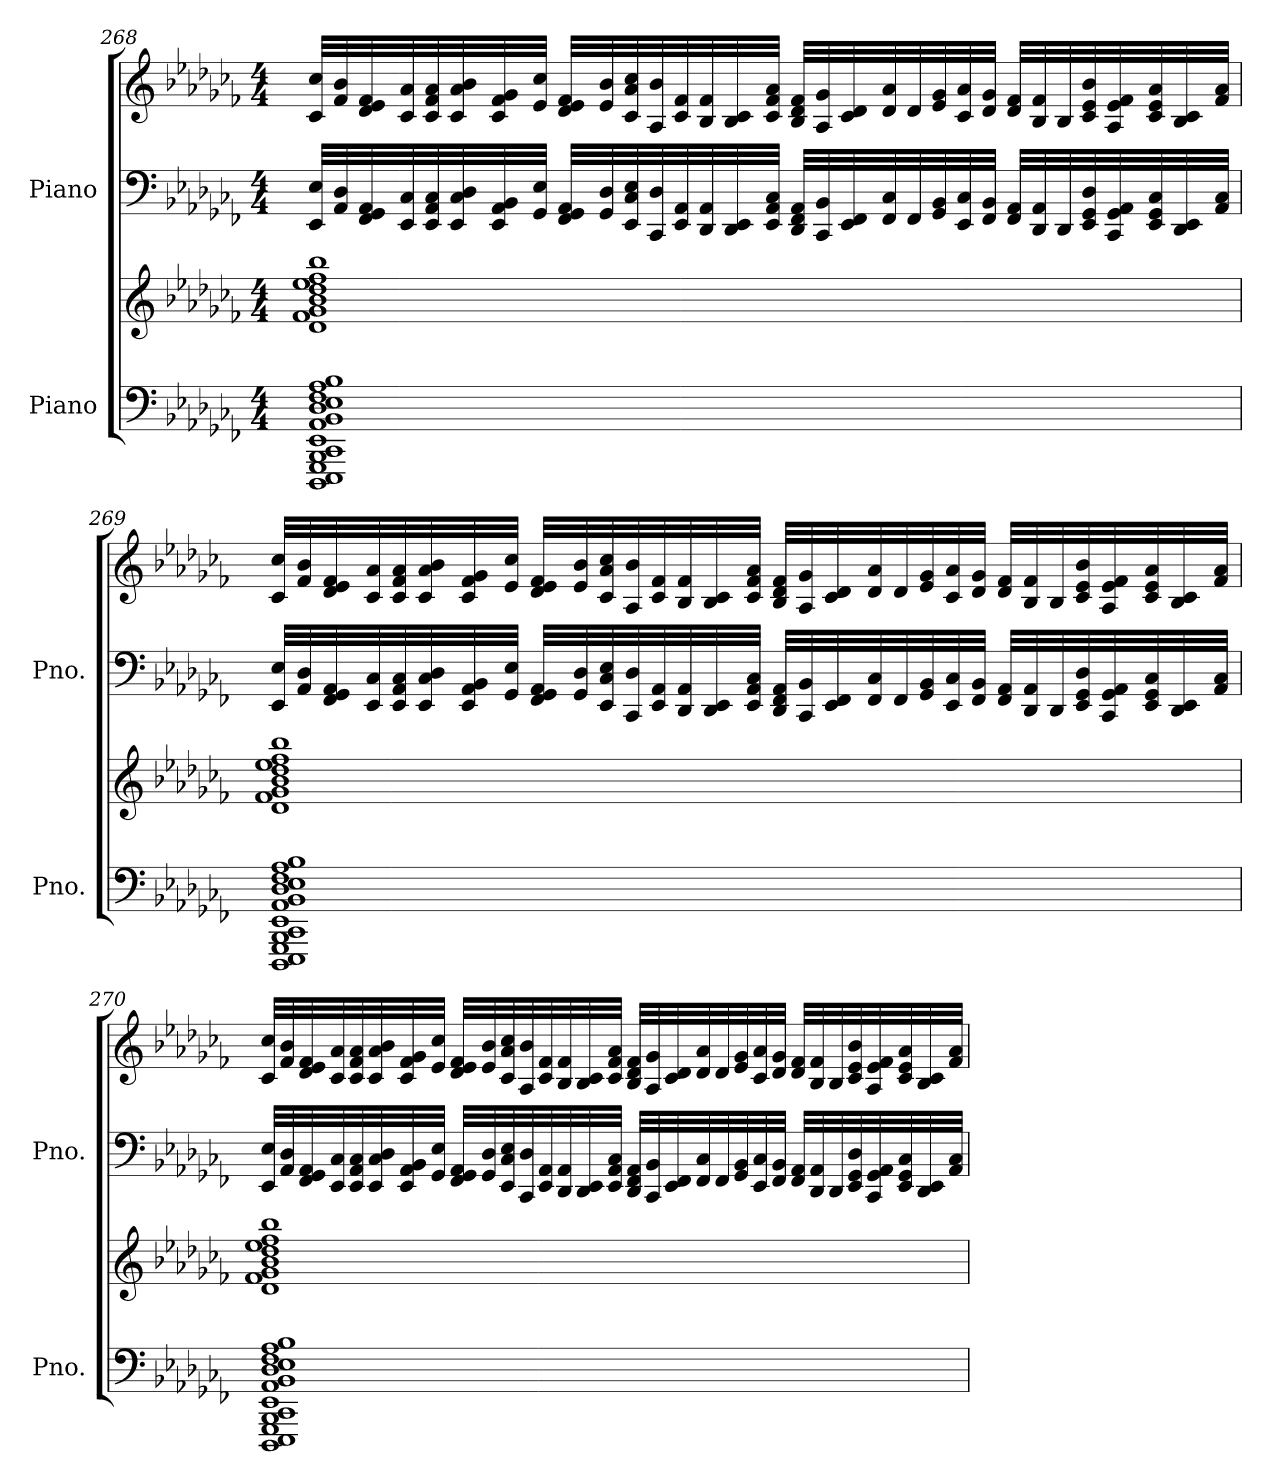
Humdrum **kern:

**kern	**kern	**kern	**kern
*part2	*part2	*part1	*part1
*staff4	*staff3	*staff2	*staff1
*I"Piano	*	*I"Piano	*
*I'Pno.	*	*I'Pno.	*
!!LO:LB:g=z
*clefF4	*clefG2	*clefF4	*clefG2
*ITrd14c24	*ITrd14c24	*ITrd-21c-36	*ITrd-21c-36
*k[b-e-a-d-g-c-f-]	*k[b-e-a-d-g-c-f-]	*k[b-e-a-d-g-c-f-]	*k[b-e-a-d-g-c-f-]
*M4/4	*M4/4	*M4/4	*M4/4
=268	=268	=268	=268
1DDDDD- 1EEEEE- 1GGGGG- 1BBBBB- 1CCCC- 1EEEE- 1AAAA- 1BBBB- 1DDD- 1EEE- 1FFF- 1AAA- 1BBB-	1DD- 1FF- 1GG- 1BB- 1D- 1E- 1F- 1B-	32ee-/ 32eee-/LLL	32cccc-/ 32ccccc-/LLL
.	.	32aa-/ 32ddd-/	32ffff-/ 32bbbb-/
.	.	32ff-/ 32gg-/ 32aa-/	32dddd-/ 32eeee-/ 32ffff-/
.	.	32ee-/ 32ccc-/	32cccc-/ 32aaaa-/
.	.	32ee-/ 32aa-/ 32ccc-/	32cccc-/ 32ffff-/ 32aaaa-/
.	.	32ee-/ 32ccc-/ 32ddd-/	32cccc-/ 32aaaa-/ 32bbbb-/
.	.	32ee-/ 32aa-/ 32bb-/	32cccc-/ 32ffff-/ 32gggg-/
.	.	32gg-/ 32eee-/JJJ	32eeee-/ 32ccccc-/JJJ
.	.	32ff-/ 32gg-/ 32aa-/LLL	32dddd-/ 32eeee-/ 32ffff-/LLL
.	.	32gg-/ 32ddd-/	32eeee-/ 32bbbb-/
.	.	32ee-/ 32ccc-/ 32eee-/	32cccc-/ 32aaaa-/ 32ccccc-/
.	.	32cc-/ 32ddd-/	32aaa-/ 32bbbb-/
.	.	32ee-/ 32aa-/	32cccc-/ 32ffff-/
.	.	32dd-/ 32aa-/	32bbb-/ 32ffff-/
.	.	32dd-/ 32ee-/	32bbb-/ 32cccc-/
.	.	32ee-/ 32aa-/ 32ccc-/JJJ	32cccc-/ 32ffff-/ 32aaaa-/JJJ
.	.	32dd-/ 32ff-/ 32aa-/LLL	32bbb-/ 32dddd-/ 32ffff-/LLL
.	.	32cc-/ 32bb-/	32aaa-/ 32gggg-/
.	.	32ee-/ 32ff-/	32cccc-/ 32dddd-/
.	.	32ff-/ 32ccc-/	32dddd-/ 32aaaa-/
.	.	32ff-/	32dddd-/
.	.	32gg-/ 32bb-/	32eeee-/ 32gggg-/
.	.	32ee-/ 32ccc-/	32cccc-/ 32aaaa-/
.	.	32ff-/ 32bb-/JJJ	32dddd-/ 32gggg-/JJJ
.	.	32ff-/ 32aa-/LLL	32dddd-/ 32ffff-/LLL
.	.	32dd-/ 32aa-/	32bbb-/ 32ffff-/
.	.	32dd-/	32bbb-/
.	.	32ee-/ 32gg-/ 32ddd-/	32cccc-/ 32eeee-/ 32bbbb-/
.	.	32cc-/ 32gg-/ 32aa-/	32aaa-/ 32eeee-/ 32ffff-/
.	.	32ee-/ 32gg-/ 32ccc-/	32cccc-/ 32eeee-/ 32aaaa-/
.	.	32dd-/ 32ee-/	32bbb-/ 32cccc-/
.	.	32aa-/ 32ccc-/JJJ	32ffff-/ 32aaaa-/JJJ
!!LO:LB:g=z
=269	=269	=269	=269
1DDDDD- 1EEEEE- 1GGGGG- 1BBBBB- 1CCCC- 1EEEE- 1AAAA- 1BBBB- 1DDD- 1EEE- 1FFF- 1AAA- 1BBB-	1DD- 1FF- 1GG- 1BB- 1D- 1E- 1F- 1B-	32ee-/ 32eee-/LLL	32cccc-/ 32ccccc-/LLL
.	.	32aa-/ 32ddd-/	32ffff-/ 32bbbb-/
.	.	32ff-/ 32gg-/ 32aa-/	32dddd-/ 32eeee-/ 32ffff-/
.	.	32ee-/ 32ccc-/	32cccc-/ 32aaaa-/
.	.	32ee-/ 32aa-/ 32ccc-/	32cccc-/ 32ffff-/ 32aaaa-/
.	.	32ee-/ 32ccc-/ 32ddd-/	32cccc-/ 32aaaa-/ 32bbbb-/
.	.	32ee-/ 32aa-/ 32bb-/	32cccc-/ 32ffff-/ 32gggg-/
.	.	32gg-/ 32eee-/JJJ	32eeee-/ 32ccccc-/JJJ
.	.	32ff-/ 32gg-/ 32aa-/LLL	32dddd-/ 32eeee-/ 32ffff-/LLL
.	.	32gg-/ 32ddd-/	32eeee-/ 32bbbb-/
.	.	32ee-/ 32ccc-/ 32eee-/	32cccc-/ 32aaaa-/ 32ccccc-/
.	.	32cc-/ 32ddd-/	32aaa-/ 32bbbb-/
.	.	32ee-/ 32aa-/	32cccc-/ 32ffff-/
.	.	32dd-/ 32aa-/	32bbb-/ 32ffff-/
.	.	32dd-/ 32ee-/	32bbb-/ 32cccc-/
.	.	32ee-/ 32aa-/ 32ccc-/JJJ	32cccc-/ 32ffff-/ 32aaaa-/JJJ
.	.	32dd-/ 32ff-/ 32aa-/LLL	32bbb-/ 32dddd-/ 32ffff-/LLL
.	.	32cc-/ 32bb-/	32aaa-/ 32gggg-/
.	.	32ee-/ 32ff-/	32cccc-/ 32dddd-/
.	.	32ff-/ 32ccc-/	32dddd-/ 32aaaa-/
.	.	32ff-/	32dddd-/
.	.	32gg-/ 32bb-/	32eeee-/ 32gggg-/
.	.	32ee-/ 32ccc-/	32cccc-/ 32aaaa-/
.	.	32ff-/ 32bb-/JJJ	32dddd-/ 32gggg-/JJJ
.	.	32ff-/ 32aa-/LLL	32dddd-/ 32ffff-/LLL
.	.	32dd-/ 32aa-/	32bbb-/ 32ffff-/
.	.	32dd-/	32bbb-/
.	.	32ee-/ 32gg-/ 32ddd-/	32cccc-/ 32eeee-/ 32bbbb-/
.	.	32cc-/ 32gg-/ 32aa-/	32aaa-/ 32eeee-/ 32ffff-/
.	.	32ee-/ 32gg-/ 32ccc-/	32cccc-/ 32eeee-/ 32aaaa-/
.	.	32dd-/ 32ee-/	32bbb-/ 32cccc-/
.	.	32aa-/ 32ccc-/JJJ	32ffff-/ 32aaaa-/JJJ
!!LO:PB:g=z
=270	=270	=270	=270
1DDDDD- 1EEEEE- 1GGGGG- 1BBBBB- 1CCCC- 1EEEE- 1AAAA- 1BBBB- 1DDD- 1EEE- 1FFF- 1AAA- 1BBB-	1DD- 1FF- 1GG- 1BB- 1D- 1E- 1F- 1B-	32ee-/ 32eee-/LLL	32cccc-/ 32ccccc-/LLL
.	.	32aa-/ 32ddd-/	32ffff-/ 32bbbb-/
.	.	32ff-/ 32gg-/ 32aa-/	32dddd-/ 32eeee-/ 32ffff-/
.	.	32ee-/ 32ccc-/	32cccc-/ 32aaaa-/
.	.	32ee-/ 32aa-/ 32ccc-/	32cccc-/ 32ffff-/ 32aaaa-/
.	.	32ee-/ 32ccc-/ 32ddd-/	32cccc-/ 32aaaa-/ 32bbbb-/
.	.	32ee-/ 32aa-/ 32bb-/	32cccc-/ 32ffff-/ 32gggg-/
.	.	32gg-/ 32eee-/JJJ	32eeee-/ 32ccccc-/JJJ
.	.	32ff-/ 32gg-/ 32aa-/LLL	32dddd-/ 32eeee-/ 32ffff-/LLL
.	.	32gg-/ 32ddd-/	32eeee-/ 32bbbb-/
.	.	32ee-/ 32ccc-/ 32eee-/	32cccc-/ 32aaaa-/ 32ccccc-/
.	.	32cc-/ 32ddd-/	32aaa-/ 32bbbb-/
.	.	32ee-/ 32aa-/	32cccc-/ 32ffff-/
.	.	32dd-/ 32aa-/	32bbb-/ 32ffff-/
.	.	32dd-/ 32ee-/	32bbb-/ 32cccc-/
.	.	32ee-/ 32aa-/ 32ccc-/JJJ	32cccc-/ 32ffff-/ 32aaaa-/JJJ
.	.	32dd-/ 32ff-/ 32aa-/LLL	32bbb-/ 32dddd-/ 32ffff-/LLL
.	.	32cc-/ 32bb-/	32aaa-/ 32gggg-/
.	.	32ee-/ 32ff-/	32cccc-/ 32dddd-/
.	.	32ff-/ 32ccc-/	32dddd-/ 32aaaa-/
.	.	32ff-/	32dddd-/
.	.	32gg-/ 32bb-/	32eeee-/ 32gggg-/
.	.	32ee-/ 32ccc-/	32cccc-/ 32aaaa-/
.	.	32ff-/ 32bb-/JJJ	32dddd-/ 32gggg-/JJJ
.	.	32ff-/ 32aa-/LLL	32dddd-/ 32ffff-/LLL
.	.	32dd-/ 32aa-/	32bbb-/ 32ffff-/
.	.	32dd-/	32bbb-/
.	.	32ee-/ 32gg-/ 32ddd-/	32cccc-/ 32eeee-/ 32bbbb-/
.	.	32cc-/ 32gg-/ 32aa-/	32aaa-/ 32eeee-/ 32ffff-/
.	.	32ee-/ 32gg-/ 32ccc-/	32cccc-/ 32eeee-/ 32aaaa-/
.	.	32dd-/ 32ee-/	32bbb-/ 32cccc-/
.	.	32aa-/ 32ccc-/JJJ	32ffff-/ 32aaaa-/JJJ
=	=	=	=
*-	*-	*-	*-
